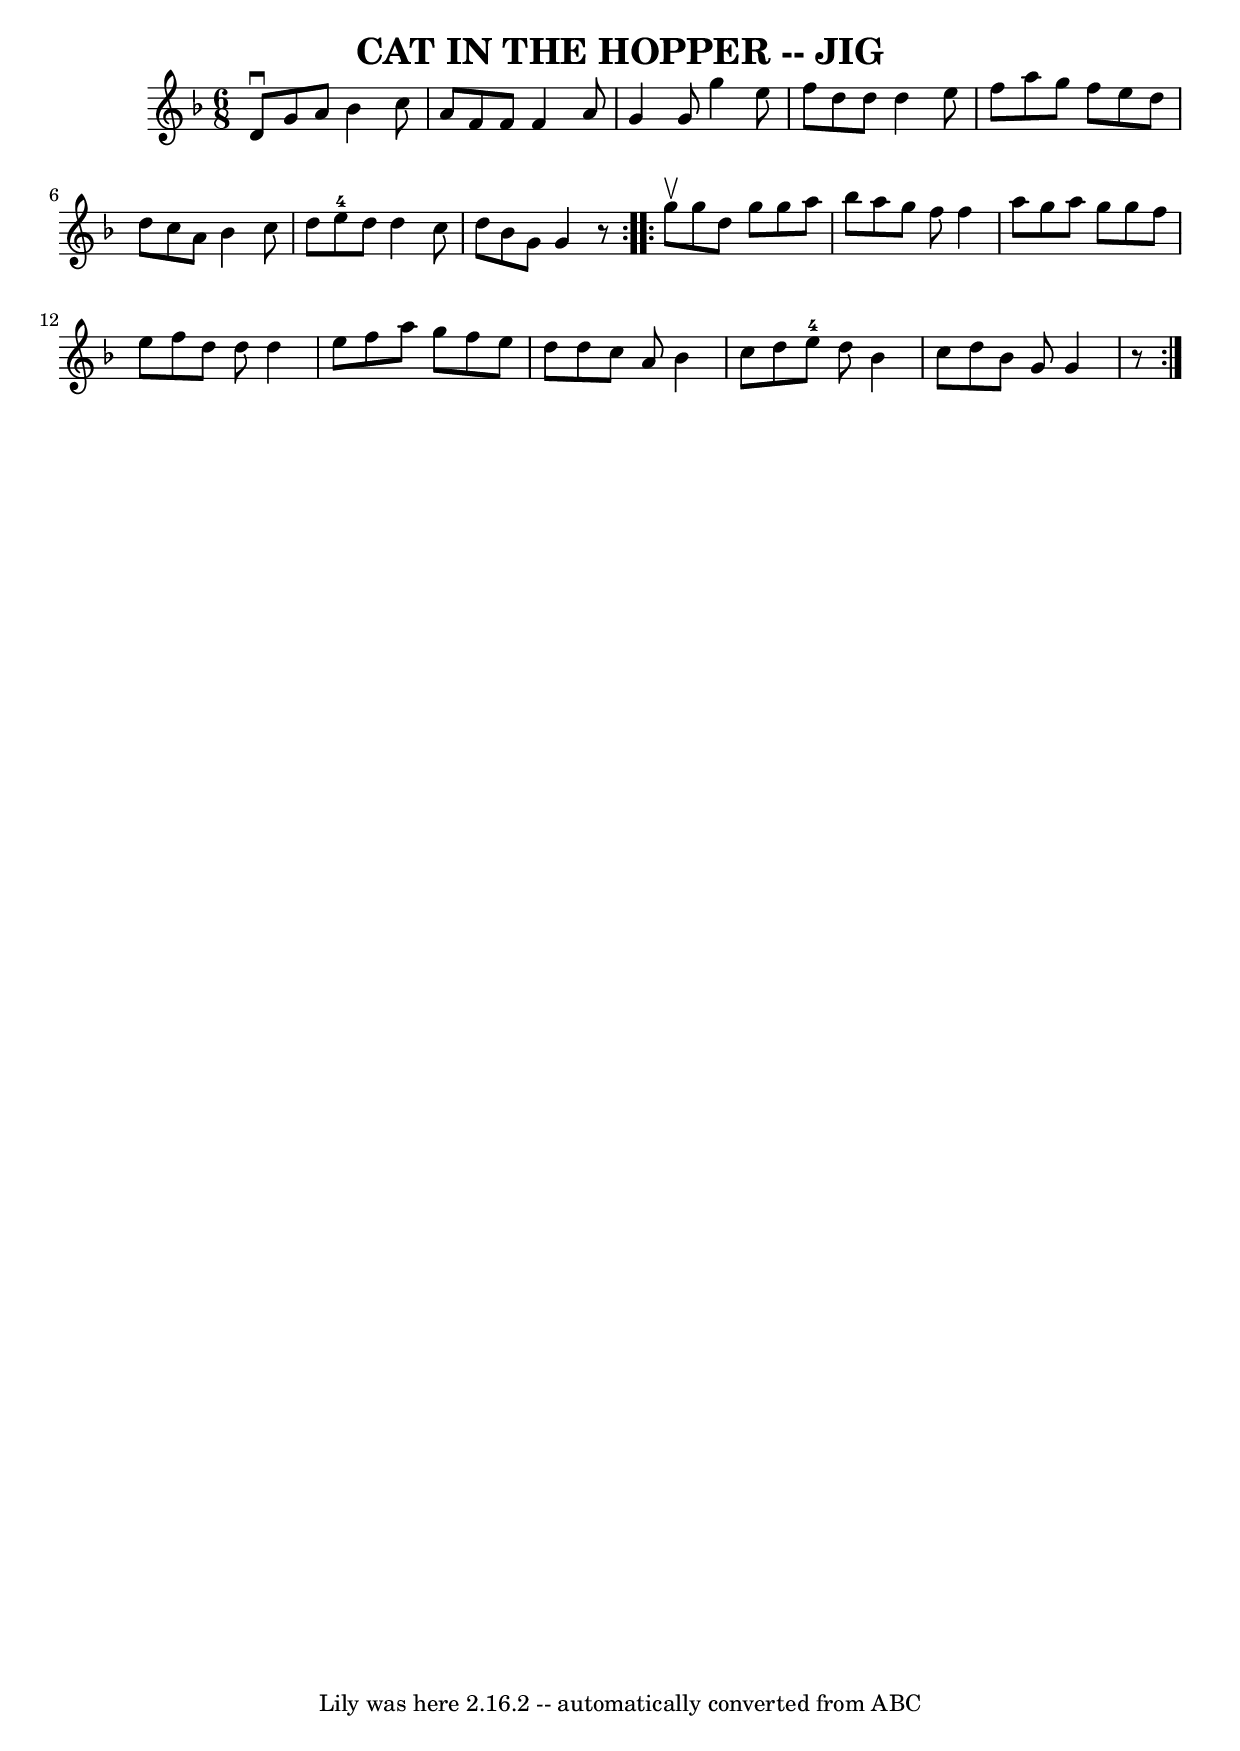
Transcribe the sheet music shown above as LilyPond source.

\version "2.16.2"
\include "Mammoth.ily"
\header {
  %% book = "Ryan's Mammoth Collection of Fiddle Tunes"
  crossRefNumber = "1"
  footnotes = ""
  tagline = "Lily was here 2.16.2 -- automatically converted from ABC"
  title = "CAT IN THE HOPPER -- JIG"

}
voicedefault =  {



  \repeat volta 2 {

    \time 6/8 
    \key g \dorian     d'8^\downbow g'8 a'8 bes'4 c''8      |
    a'8 f'8 f'8 f'4 a'8    |
    g'4 g'8 g''4         e''8     |
    f''8 d''8 d''8 d''4 e''8        |
    f''8       a''8 g''8 f''8 e''8 d''8     |
    d''8 c''8 a'8         bes'4 c''8     |
    d''8 e''8-4 d''8 d''4 c''8     |
    d''8 bes'8 g'8 g'4    r8   
  }     
  \repeat volta 2 {     g''8^\upbow        |
    g''8 d''8 g''8 g''8 a''8 bes''8     |
    a''8 g''8 f''8 f''4 a''8    |
    g''8 a''8         g''8 g''8 f''8 e''8     |
    f''8 d''8 d''8 d''4 e''8  |
    f''8 a''8 g''8 f''8 e''8 d''8    |
         d''8 c''8 a'8 bes'4 c''8     |
    d''8 e''8-4 d''8         bes'4 c''8     |
    d''8 bes'8 g'8 g'4    r8   
  }   

}

\score{
  <<

    \context Staff="default"
    {
      \voicedefault 
      
    }

  >>
  \layout {
    
  }
  \midi {
  }

}
